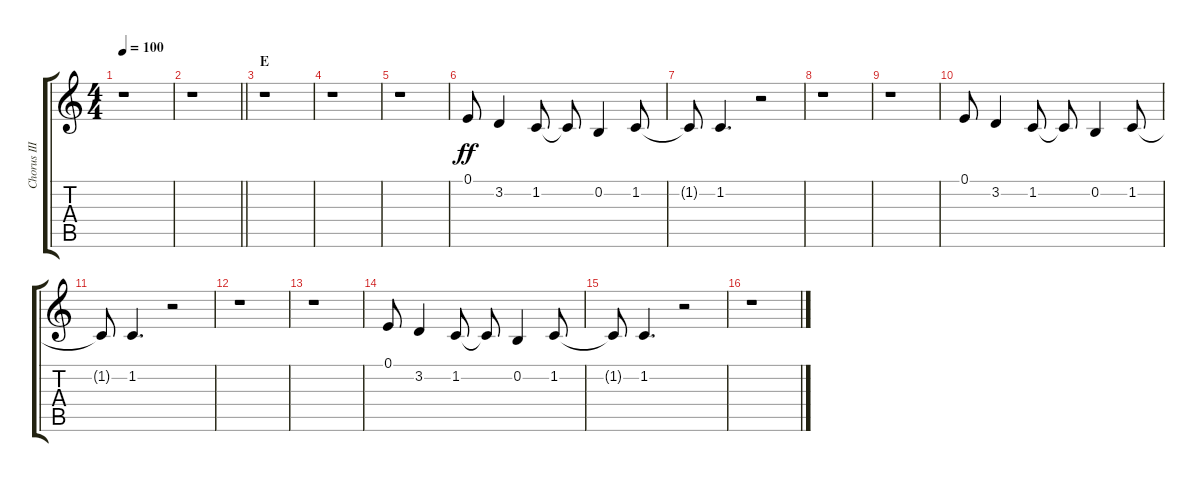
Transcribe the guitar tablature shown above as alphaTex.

\track ("Chorus III" "Chorus III") {instrument voiceoohs}
\staff {score tabs}
\tuning (E4 B3 G3 D3 A2 E2) {hide}
\ts (4 4)
\tempo 100
\clef g2
\ks c
r.1{dy ff} |
\barLineRight lightlight
r.1 |
\section ("" "E")
r.1 |
r.1 |
r.1 |
0.1.8 3.2.4 1.2.8 1.2{t}.8 0.2.4 1.2.8 |
1.2{t}.8 1.2.4{d} r.2 |
r.1 |
r.1 |
0.1.8 3.2.4 1.2.8 1.2{t}.8 0.2.4 1.2.8 |
1.2{t}.8 1.2.4{d} r.2 |
r.1 |
r.1 |
0.1.8 3.2.4 1.2.8 1.2{t}.8 0.2.4 1.2.8 |
1.2{t}.8 1.2.4{d} r.2 |
r.1
